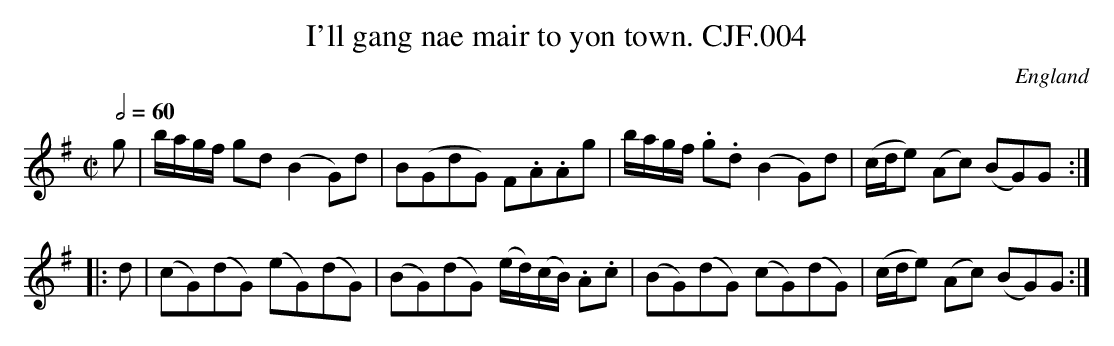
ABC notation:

X:1
T:I'll gang nae mair to yon town. CJF.004
O:England
M:C|
L:1/8
Q:2/4=60
K:G major
g|b/a/g/f/ gd(B2G)d|B(GdG) F.A.Ag|b/a/g/f/ .g.d(B2G)d|\
(c/d/e) (Ac) (BG)G:|!
|:d|(cG)(dG) (eG)(dG)|(BG)(dG) (e/d/)(c/B/) .A.c|\
(BG)(dG) (cG)(dG)|(c/d/e) (Ac) (BG)G:|
